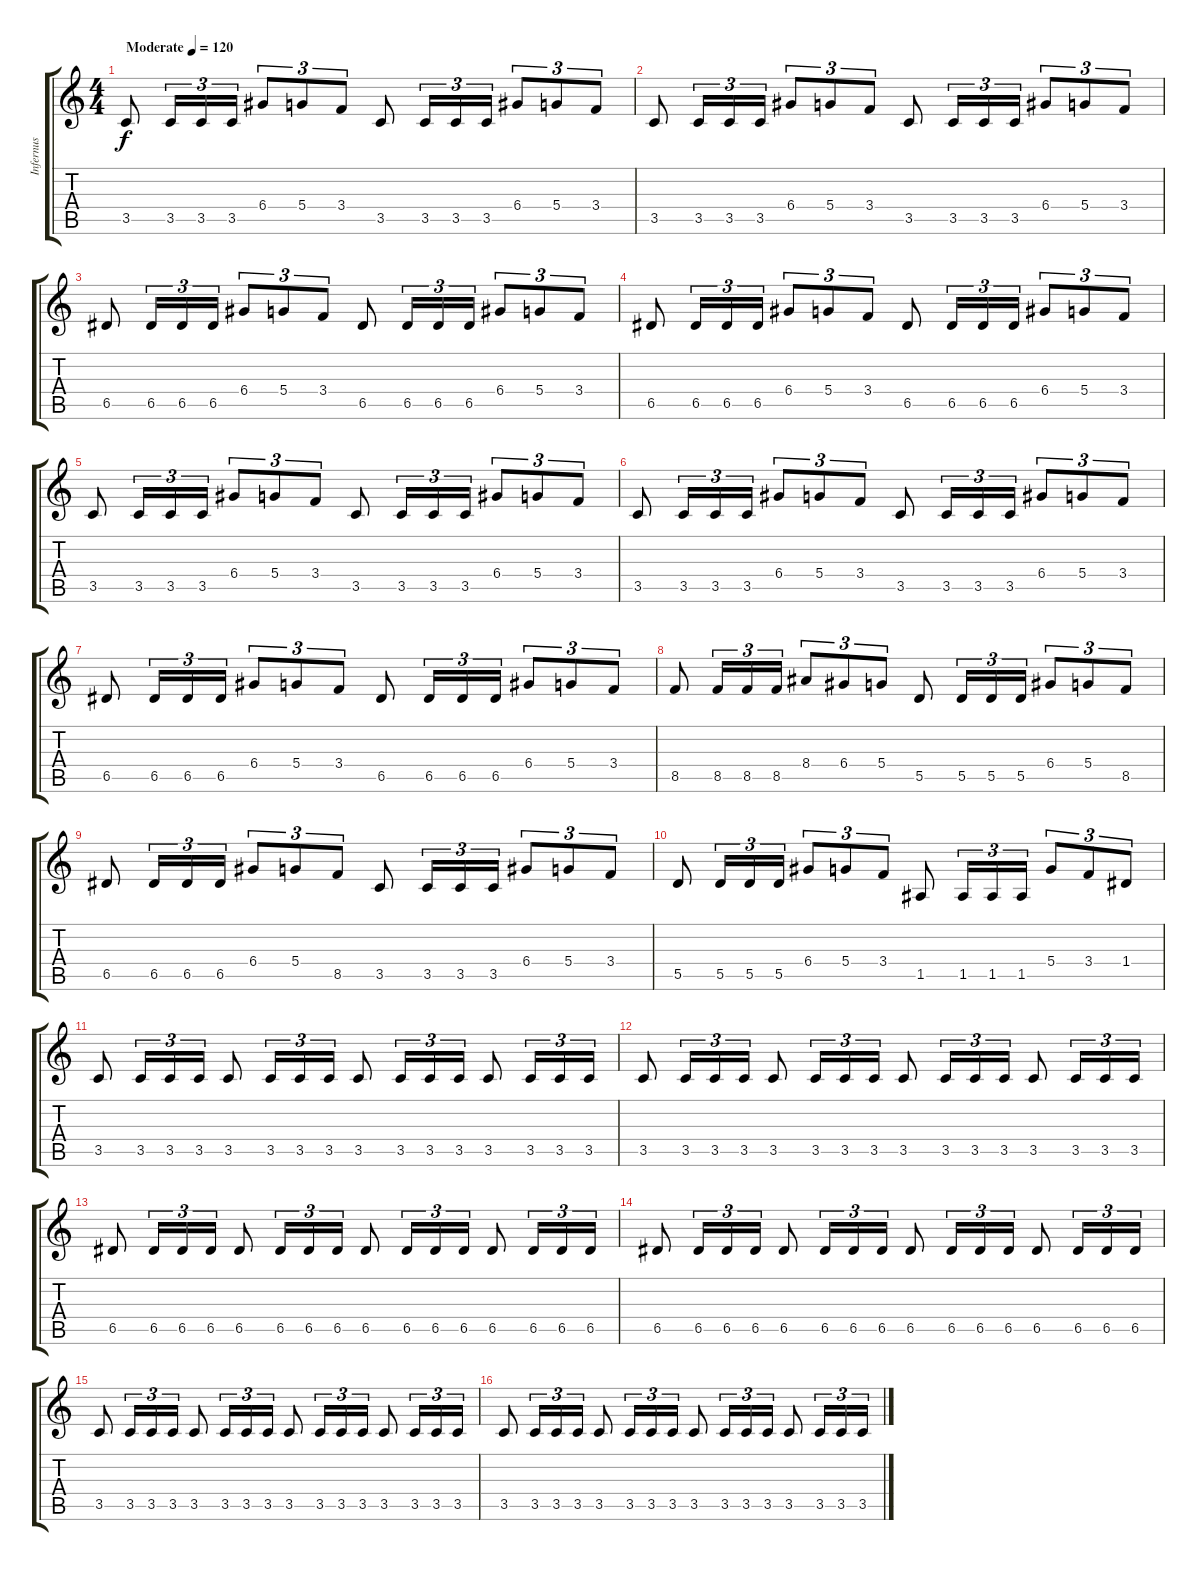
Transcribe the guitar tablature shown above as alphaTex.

\track ("Infernus" "Infernus") {instrument distortionguitar}
\staff {score tabs}
\tuning (E4 B3 G3 D3 A2 E2) {hide}
\ts (4 4)
\tempo (120 "Moderate")
\clef g2
\ks c
3.5.8{dy f instrument distortionguitar} 3.5.16{tu (3 2)} 3.5.16{tu (3 2)} 3.5.16{tu (3 2)} 6.4.8{tu (3 2)} 5.4.8{tu (3 2)} 3.4.8{tu (3 2)} 3.5.8 3.5.16{tu (3 2)} 3.5.16{tu (3 2)} 3.5.16{tu (3 2)} 6.4.8{tu (3 2)} 5.4.8{tu (3 2)} 3.4.8{tu (3 2)} |
3.5.8 3.5.16{tu (3 2)} 3.5.16{tu (3 2)} 3.5.16{tu (3 2)} 6.4.8{tu (3 2)} 5.4.8{tu (3 2)} 3.4.8{tu (3 2)} 3.5.8 3.5.16{tu (3 2)} 3.5.16{tu (3 2)} 3.5.16{tu (3 2)} 6.4.8{tu (3 2)} 5.4.8{tu (3 2)} 3.4.8{tu (3 2)} |
6.5.8 6.5.16{tu (3 2)} 6.5.16{tu (3 2)} 6.5.16{tu (3 2)} 6.4.8{tu (3 2)} 5.4.8{tu (3 2)} 3.4.8{tu (3 2)} 6.5.8 6.5.16{tu (3 2)} 6.5.16{tu (3 2)} 6.5.16{tu (3 2)} 6.4.8{tu (3 2)} 5.4.8{tu (3 2)} 3.4.8{tu (3 2)} |
6.5.8 6.5.16{tu (3 2)} 6.5.16{tu (3 2)} 6.5.16{tu (3 2)} 6.4.8{tu (3 2)} 5.4.8{tu (3 2)} 3.4.8{tu (3 2)} 6.5.8 6.5.16{tu (3 2)} 6.5.16{tu (3 2)} 6.5.16{tu (3 2)} 6.4.8{tu (3 2)} 5.4.8{tu (3 2)} 3.4.8{tu (3 2)} |
3.5.8 3.5.16{tu (3 2)} 3.5.16{tu (3 2)} 3.5.16{tu (3 2)} 6.4.8{tu (3 2)} 5.4.8{tu (3 2)} 3.4.8{tu (3 2)} 3.5.8 3.5.16{tu (3 2)} 3.5.16{tu (3 2)} 3.5.16{tu (3 2)} 6.4.8{tu (3 2)} 5.4.8{tu (3 2)} 3.4.8{tu (3 2)} |
3.5.8 3.5.16{tu (3 2)} 3.5.16{tu (3 2)} 3.5.16{tu (3 2)} 6.4.8{tu (3 2)} 5.4.8{tu (3 2)} 3.4.8{tu (3 2)} 3.5.8 3.5.16{tu (3 2)} 3.5.16{tu (3 2)} 3.5.16{tu (3 2)} 6.4.8{tu (3 2)} 5.4.8{tu (3 2)} 3.4.8{tu (3 2)} |
6.5.8 6.5.16{tu (3 2)} 6.5.16{tu (3 2)} 6.5.16{tu (3 2)} 6.4.8{tu (3 2)} 5.4.8{tu (3 2)} 3.4.8{tu (3 2)} 6.5.8 6.5.16{tu (3 2)} 6.5.16{tu (3 2)} 6.5.16{tu (3 2)} 6.4.8{tu (3 2)} 5.4.8{tu (3 2)} 3.4.8{tu (3 2)} |
8.5.8 8.5.16{tu (3 2)} 8.5.16{tu (3 2)} 8.5.16{tu (3 2)} 8.4.8{tu (3 2)} 6.4.8{tu (3 2)} 5.4.8{tu (3 2)} 5.5.8 5.5.16{tu (3 2)} 5.5.16{tu (3 2)} 5.5.16{tu (3 2)} 6.4.8{tu (3 2)} 5.4.8{tu (3 2)} 8.5.8{tu (3 2)} |
6.5.8 6.5.16{tu (3 2)} 6.5.16{tu (3 2)} 6.5.16{tu (3 2)} 6.4.8{tu (3 2)} 5.4.8{tu (3 2)} 8.5.8{tu (3 2)} 3.5.8 3.5.16{tu (3 2)} 3.5.16{tu (3 2)} 3.5.16{tu (3 2)} 6.4.8{tu (3 2)} 5.4.8{tu (3 2)} 3.4.8{tu (3 2)} |
5.5.8 5.5.16{tu (3 2)} 5.5.16{tu (3 2)} 5.5.16{tu (3 2)} 6.4.8{tu (3 2)} 5.4.8{tu (3 2)} 3.4.8{tu (3 2)} 1.5.8 1.5.16{tu (3 2)} 1.5.16{tu (3 2)} 1.5.16{tu (3 2)} 5.4.8{tu (3 2)} 3.4.8{tu (3 2)} 1.4.8{tu (3 2)} |
3.5.8 3.5.16{tu (3 2)} 3.5.16{tu (3 2)} 3.5.16{tu (3 2)} 3.5.8 3.5.16{tu (3 2)} 3.5.16{tu (3 2)} 3.5.16{tu (3 2)} 3.5.8 3.5.16{tu (3 2)} 3.5.16{tu (3 2)} 3.5.16{tu (3 2)} 3.5.8 3.5.16{tu (3 2)} 3.5.16{tu (3 2)} 3.5.16{tu (3 2)} |
3.5.8 3.5.16{tu (3 2)} 3.5.16{tu (3 2)} 3.5.16{tu (3 2)} 3.5.8 3.5.16{tu (3 2)} 3.5.16{tu (3 2)} 3.5.16{tu (3 2)} 3.5.8 3.5.16{tu (3 2)} 3.5.16{tu (3 2)} 3.5.16{tu (3 2)} 3.5.8 3.5.16{tu (3 2)} 3.5.16{tu (3 2)} 3.5.16{tu (3 2)} |
6.5.8 6.5.16{tu (3 2)} 6.5.16{tu (3 2)} 6.5.16{tu (3 2)} 6.5.8 6.5.16{tu (3 2)} 6.5.16{tu (3 2)} 6.5.16{tu (3 2)} 6.5.8 6.5.16{tu (3 2)} 6.5.16{tu (3 2)} 6.5.16{tu (3 2)} 6.5.8 6.5.16{tu (3 2)} 6.5.16{tu (3 2)} 6.5.16{tu (3 2)} |
6.5.8 6.5.16{tu (3 2)} 6.5.16{tu (3 2)} 6.5.16{tu (3 2)} 6.5.8 6.5.16{tu (3 2)} 6.5.16{tu (3 2)} 6.5.16{tu (3 2)} 6.5.8 6.5.16{tu (3 2)} 6.5.16{tu (3 2)} 6.5.16{tu (3 2)} 6.5.8 6.5.16{tu (3 2)} 6.5.16{tu (3 2)} 6.5.16{tu (3 2)} |
3.5.8 3.5.16{tu (3 2)} 3.5.16{tu (3 2)} 3.5.16{tu (3 2)} 3.5.8 3.5.16{tu (3 2)} 3.5.16{tu (3 2)} 3.5.16{tu (3 2)} 3.5.8 3.5.16{tu (3 2)} 3.5.16{tu (3 2)} 3.5.16{tu (3 2)} 3.5.8 3.5.16{tu (3 2)} 3.5.16{tu (3 2)} 3.5.16{tu (3 2)} |
3.5.8 3.5.16{tu (3 2)} 3.5.16{tu (3 2)} 3.5.16{tu (3 2)} 3.5.8 3.5.16{tu (3 2)} 3.5.16{tu (3 2)} 3.5.16{tu (3 2)} 3.5.8 3.5.16{tu (3 2)} 3.5.16{tu (3 2)} 3.5.16{tu (3 2)} 3.5.8 3.5.16{tu (3 2)} 3.5.16{tu (3 2)} 3.5.16{tu (3 2)}
